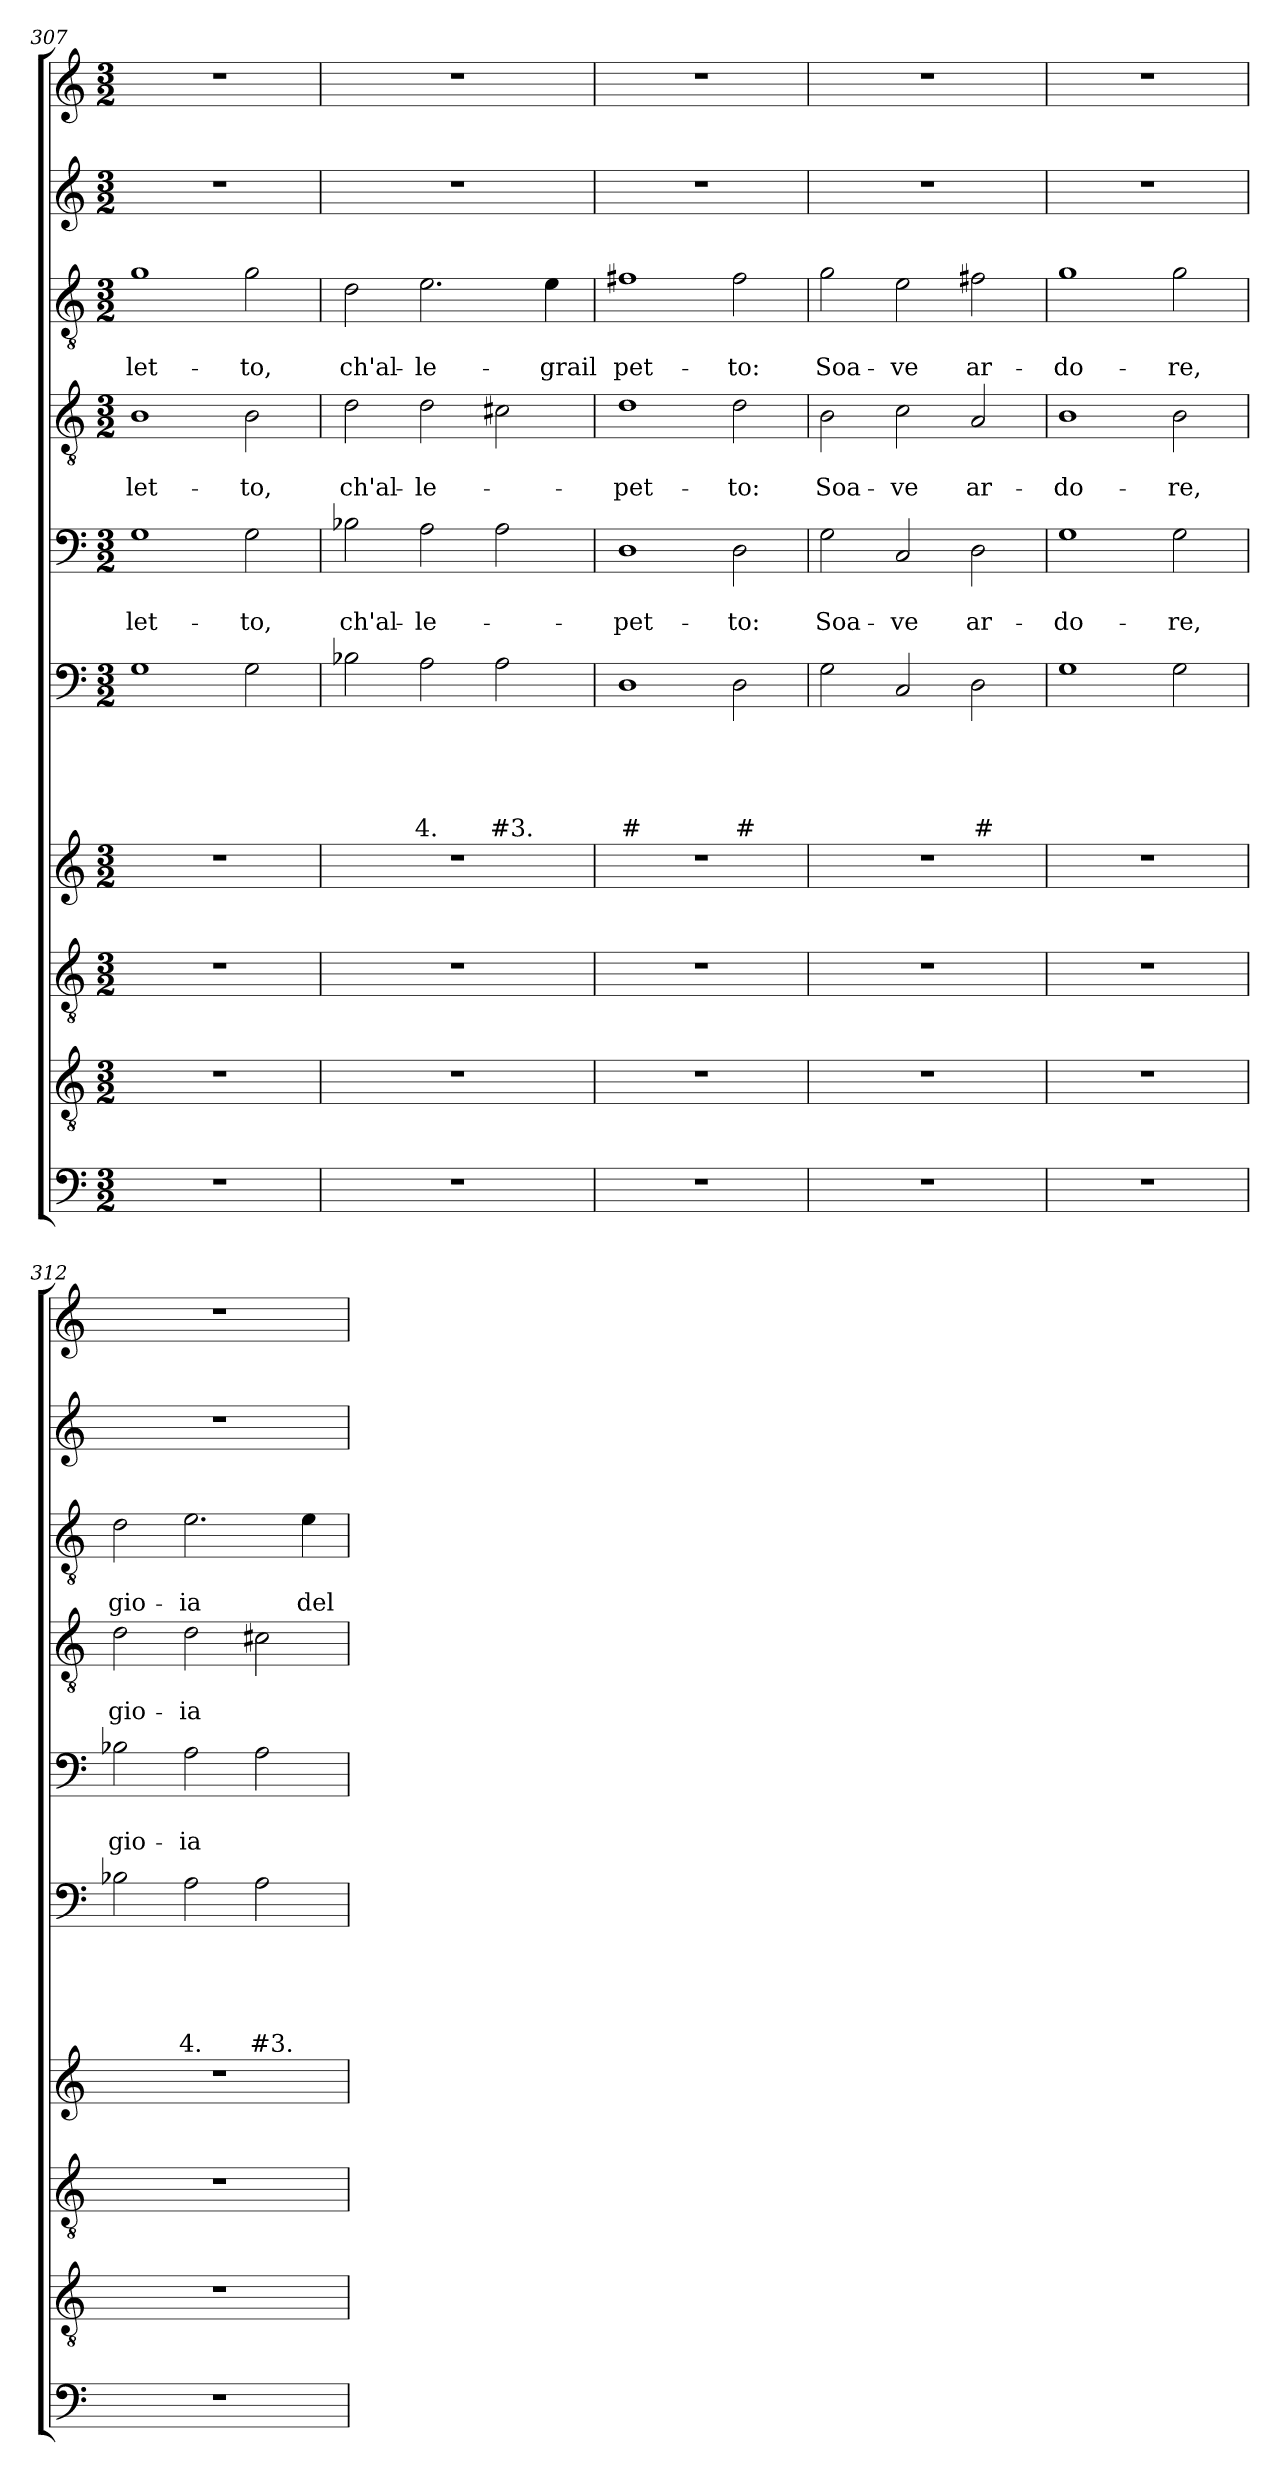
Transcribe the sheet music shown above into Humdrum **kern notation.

**kern	**kern	**kern	**kern	**kern	**text	**text	**text	**text	**text	**kern	**text	**text	**kern	**text	**text	**kern	**text	**text	**kern	**kern
*part10	*part9	*part8	*part7	*part6	*part6	*part6	*part6	*part6	*part6	*part5	*part5	*part5	*part4	*part4	*part4	*part3	*part3	*part3	*part2	*part1
*staff10	*staff9	*staff8	*staff7	*staff6	*staff6	*staff6	*staff6	*staff6	*staff6	*staff5	*staff5	*staff5	*staff4	*staff4	*staff4	*staff3	*staff3	*staff3	*staff2	*staff1
*clefF4	*clefGv2	*clefGv2	*clefG2	*clefF4	*	*	*	*	*	*clefF4	*	*	*clefGv2	*	*	*clefGv2	*	*	*clefG2	*clefG2
*k[]	*k[]	*k[]	*k[]	*k[]	*	*	*	*	*	*k[]	*	*	*k[]	*	*	*k[]	*	*	*k[]	*k[]
*C:	*C:	*C:	*C:	*C:	*	*	*	*	*	*C:	*	*	*C:	*	*	*C:	*	*	*C:	*C:
*M3/2	*M3/2	*M3/2	*M3/2	*M3/2	*	*	*	*	*	*M3/2	*	*	*M3/2	*	*	*M3/2	*	*	*M3/2	*M3/2
=307	=307	=307	=307	=307	=307	=307	=307	=307	=307	=307	=307	=307	=307	=307	=307	=307	=307	=307	=307	=307
1.r	1.r	1.r	1.r	1G	.	.	.	.	.	1G	.	-let-	1B	.	-let-	1g	.	-let-	1.r	1.r
.	.	.	.	2G\	.	.	.	.	.	2G\	.	-to,	2B\	.	-to,	2g\	.	-to,	.	.
=308	=308	=308	=308	=308	=308	=308	=308	=308	=308	=308	=308	=308	=308	=308	=308	=308	=308	=308	=308	=308
1.r	1.r	1.r	1.r	2B-X\	.	.	.	.	.	2B-X\	.	ch'al-	2d\	.	ch'al-	2d\	.	ch'al-	1.r	1.r
.	.	.	.	2A\	.	.	.	.	4.	2A\	.	-le-	2d\	.	-le-	2.e\	.	-le-	.	.
.	.	.	.	2A\	.	.	.	.	#3.	2A\	.	.	2c#X\	.	.	.	.	.	.	.
.	.	.	.	.	.	.	.	.	.	.	.	.	.	.	.	4e\	.	-grail	.	.
!!LO:LB:g=z
=309	=309	=309	=309	=309	=309	=309	=309	=309	=309	=309	=309	=309	=309	=309	=309	=309	=309	=309	=309	=309
1.r	1.r	1.r	1.r	1D	.	.	.	.	#	1D	.	-pet-	1d	.	-pet-	1f#X	.	pet-	1.r	1.r
.	.	.	.	2D\	.	.	.	.	#	2D\	.	-to:	2d\	.	-to:	2f#\	.	-to:	.	.
=310	=310	=310	=310	=310	=310	=310	=310	=310	=310	=310	=310	=310	=310	=310	=310	=310	=310	=310	=310	=310
1.r	1.r	1.r	1.r	2G\	.	.	.	.	.	2G\	.	Soa-	2B\	.	Soa-	2g\	.	Soa-	1.r	1.r
.	.	.	.	2C/	.	.	.	.	.	2C/	.	-ve	2c\	.	-ve	2e\	.	-ve	.	.
.	.	.	.	2D\	.	.	.	.	#	2D\	.	ar-	2A/	.	ar-	2f#X\	.	ar-	.	.
=311	=311	=311	=311	=311	=311	=311	=311	=311	=311	=311	=311	=311	=311	=311	=311	=311	=311	=311	=311	=311
1.r	1.r	1.r	1.r	1G	.	.	.	.	.	1G	.	-do-	1B	.	-do-	1g	.	-do-	1.r	1.r
.	.	.	.	2G\	.	.	.	.	.	2G\	.	-re,	2B\	.	-re,	2g\	.	-re,	.	.
=312	=312	=312	=312	=312	=312	=312	=312	=312	=312	=312	=312	=312	=312	=312	=312	=312	=312	=312	=312	=312
1.r	1.r	1.r	1.r	2B-X\	.	.	.	.	.	2B-X\	.	gio-	2d\	.	gio-	2d\	.	gio-	1.r	1.r
.	.	.	.	2A\	.	.	.	.	4.	2A\	.	-ia	2d\	.	-ia	2.e\	.	-ia	.	.
.	.	.	.	2A\	.	.	.	.	#3.	2A\	.	.	2c#X\	.	.	.	.	.	.	.
.	.	.	.	.	.	.	.	.	.	.	.	.	.	.	.	4e\	.	del	.	.
=	=	=	=	=	=	=	=	=	=	=	=	=	=	=	=	=	=	=	=	=
*-	*-	*-	*-	*-	*-	*-	*-	*-	*-	*-	*-	*-	*-	*-	*-	*-	*-	*-	*-	*-
